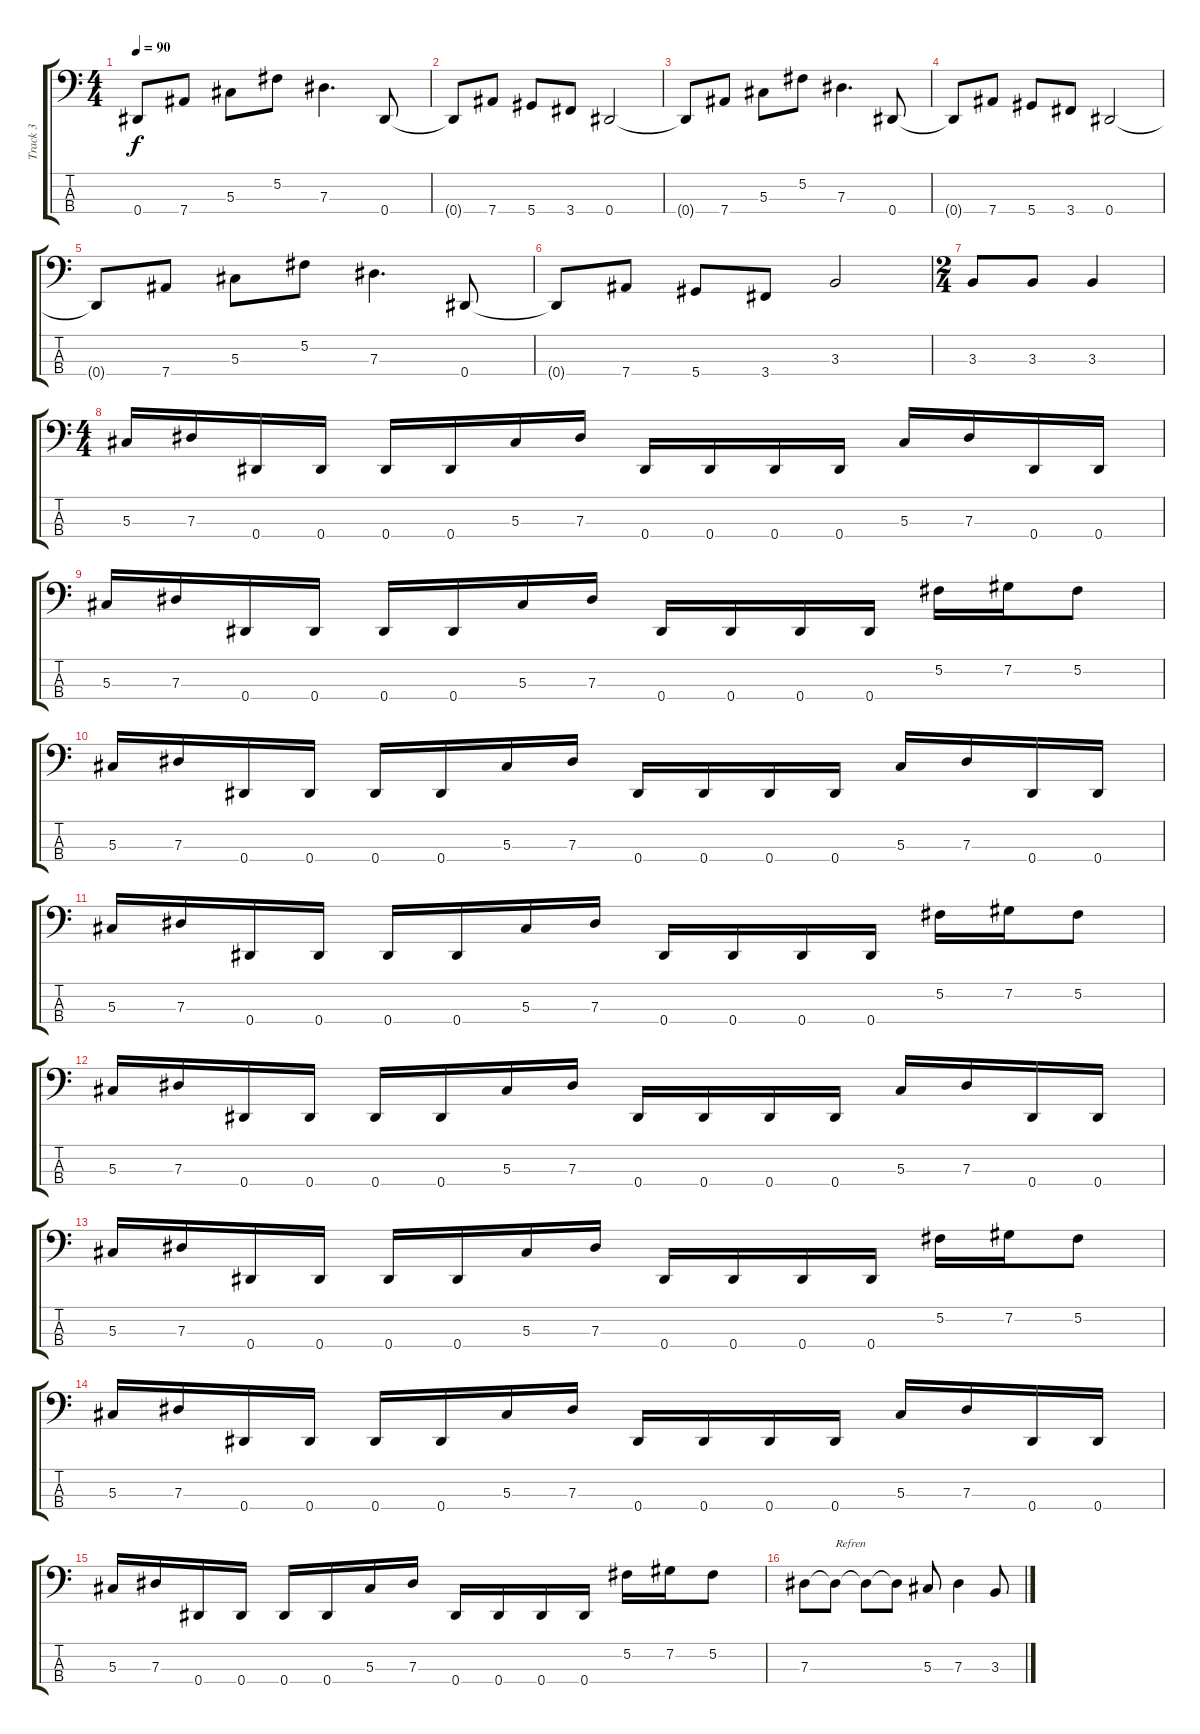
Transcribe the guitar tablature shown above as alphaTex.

\track ("Track 3" "Track 3") {instrument electricbassfinger}
\staff {score tabs}
\tuning (Gb2 Db2 Ab1 Eb1) {hide}
\ts (4 4)
\tempo 90
\clef f4
\ks c
0.4{t}.8{dy f} 7.4.8 5.3.8 5.2.8 7.3.4{d} 0.4.8 |
0.4{t}.8 7.4.8 5.4.8 3.4.8 0.4.2 |
0.4{t}.8 7.4.8 5.3.8 5.2.8 7.3.4{d} 0.4.8 |
0.4{t}.8 7.4.8 5.4.8 3.4.8 0.4.2 |
0.4{t}.8 7.4.8 5.3.8 5.2.8 7.3.4{d} 0.4.8 |
0.4{t}.8 7.4.8 5.4.8 3.4.8 3.3.2 |
\ts (2 4)
3.3.8 3.3.8 3.3.4 |
\ts (4 4)
5.3.16 7.3.16 0.4.16 0.4.16 0.4.16 0.4.16 5.3.16 7.3.16 0.4.16 0.4.16 0.4.16 0.4.16 5.3.16 7.3.16 0.4.16 0.4.16 |
5.3.16 7.3.16 0.4.16 0.4.16 0.4.16 0.4.16 5.3.16 7.3.16 0.4.16 0.4.16 0.4.16 0.4.16 5.2.16 7.2.16 5.2.8 |
5.3.16 7.3.16 0.4.16 0.4.16 0.4.16 0.4.16 5.3.16 7.3.16 0.4.16 0.4.16 0.4.16 0.4.16 5.3.16 7.3.16 0.4.16 0.4.16 |
5.3.16 7.3.16 0.4.16 0.4.16 0.4.16 0.4.16 5.3.16 7.3.16 0.4.16 0.4.16 0.4.16 0.4.16 5.2.16 7.2.16 5.2.8 |
5.3.16 7.3.16 0.4.16 0.4.16 0.4.16 0.4.16 5.3.16 7.3.16 0.4.16 0.4.16 0.4.16 0.4.16 5.3.16 7.3.16 0.4.16 0.4.16 |
5.3.16 7.3.16 0.4.16 0.4.16 0.4.16 0.4.16 5.3.16 7.3.16 0.4.16 0.4.16 0.4.16 0.4.16 5.2.16 7.2.16 5.2.8 |
5.3.16 7.3.16 0.4.16 0.4.16 0.4.16 0.4.16 5.3.16 7.3.16 0.4.16 0.4.16 0.4.16 0.4.16 5.3.16 7.3.16 0.4.16 0.4.16 |
5.3.16 7.3.16 0.4.16 0.4.16 0.4.16 0.4.16 5.3.16 7.3.16 0.4.16 0.4.16 0.4.16 0.4.16 5.2.16 7.2.16 5.2.8 |
7.3.8 7.3{t}.8{txt "Refren"} 7.3{t}.8 7.3{t}.8 5.3.8 7.3.4 3.3.8
